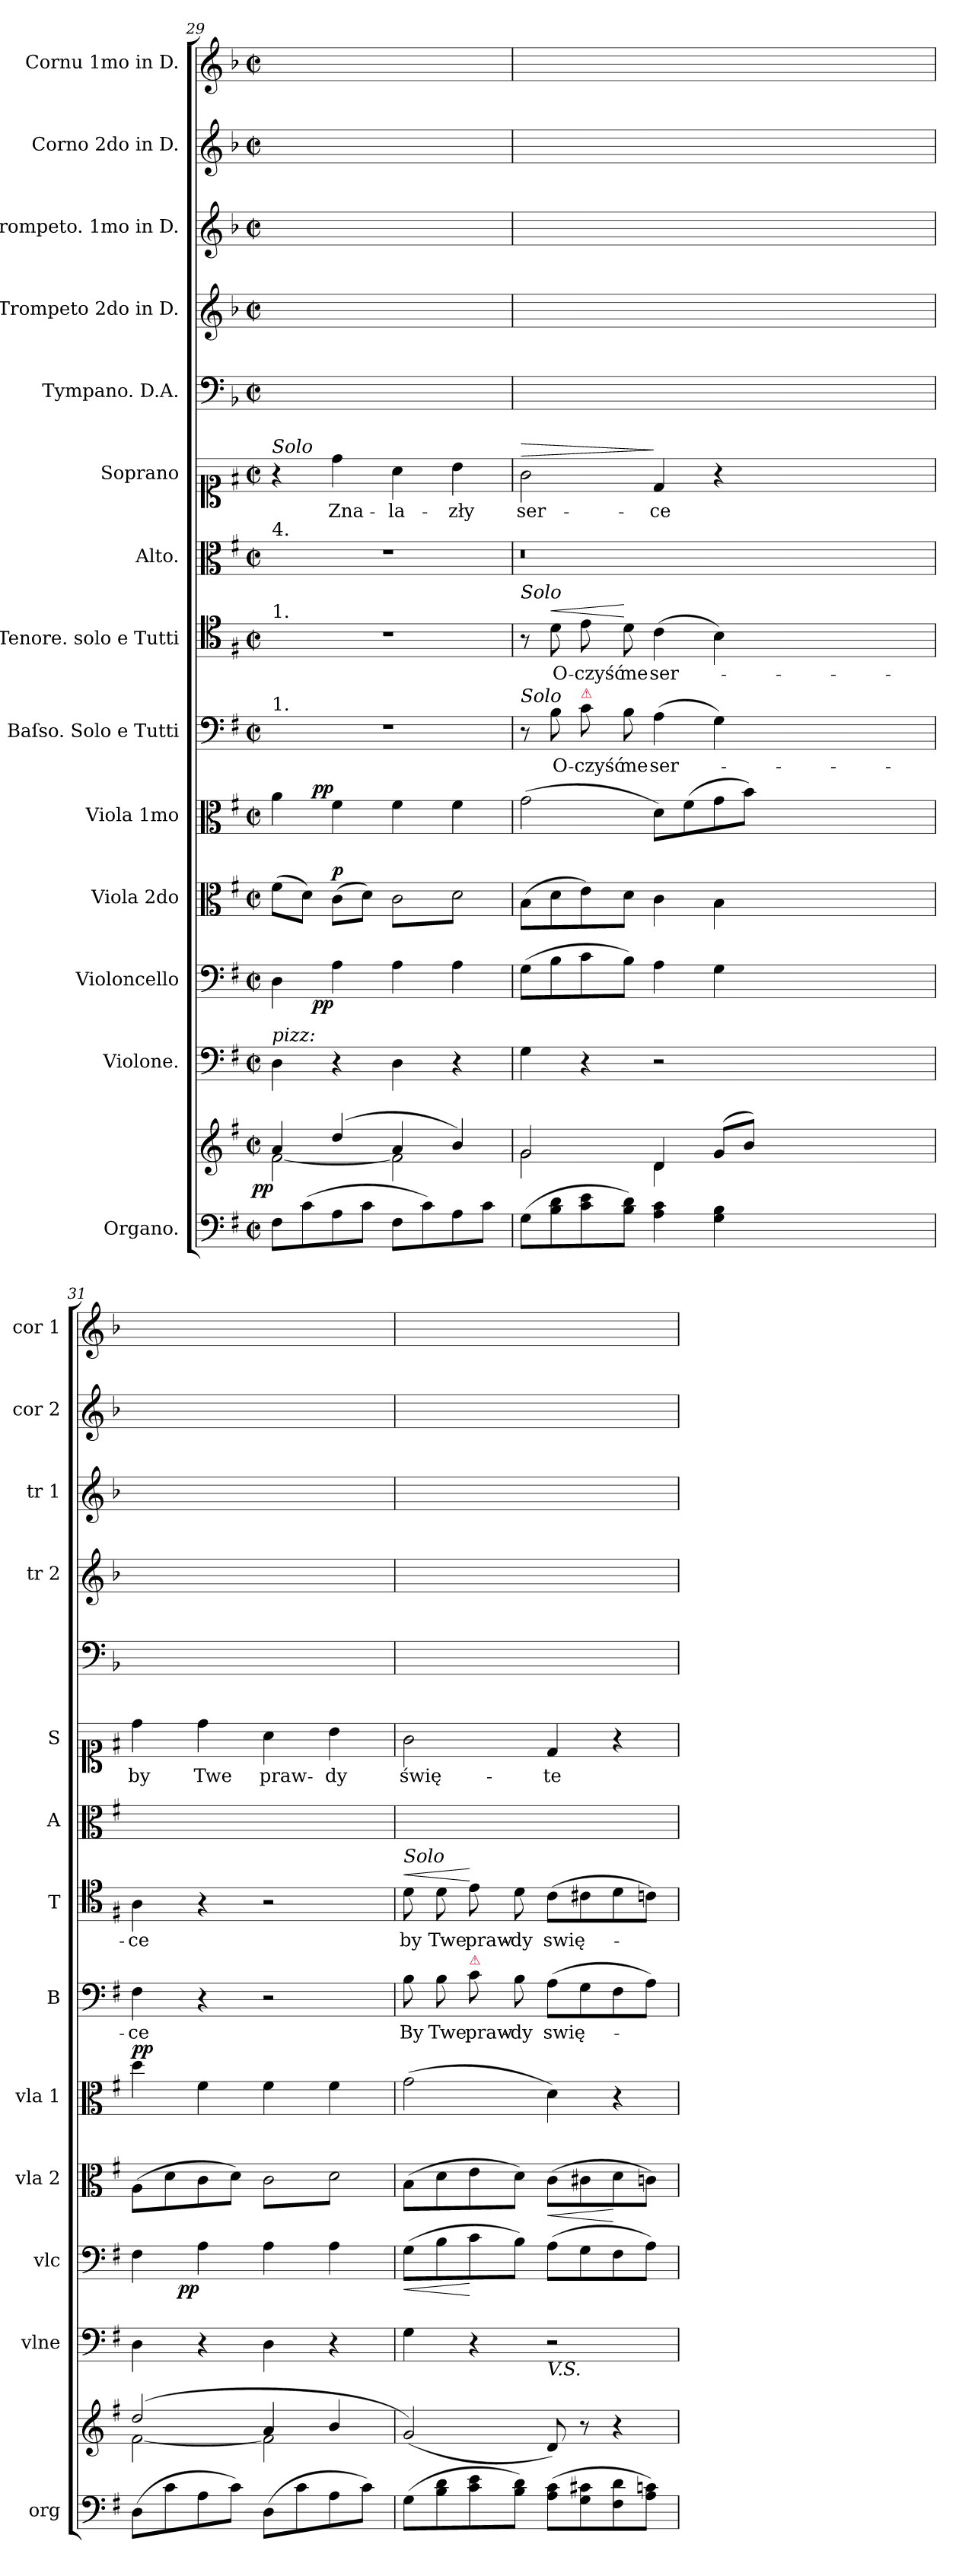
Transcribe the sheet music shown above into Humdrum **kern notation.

**kern	**kern	**dynam	**kern	**kern	**dynam	**kern	**dynam	**kern	**dynam	**kern	**text	**kern	**text	**dynam	**kern	**kern	**text	**dynam	**kern	**kern	**kern	**kern	**kern
*part14	*part14	*part14	*part13	*part12	*part12	*part11	*part11	*part10	*part10	*part9	*part9	*part8	*part8	*part8	*part7	*part6	*part6	*part6	*part5	*part4	*part3	*part2	*part1
*staff15	*staff14	*staff14/15	*staff13	*staff12	*staff12	*staff11	*staff11	*staff10	*staff10	*staff9	*staff9	*staff8	*staff8	*staff8	*staff7	*staff6	*staff6	*staff6	*staff5	*staff4	*staff3	*staff2	*staff1
*I"Organo.	*	*	*I"Violone.	*I"Violoncello	*	*I"Viola 2do	*	*I"Viola 1mo	*	*I"Baſso. Solo e Tutti	*	*I"Tenore. solo e Tutti	*	*	*I"Alto.	*I"Soprano	*	*	*I"Tympano. D.A.	*I"Trompeto 2do in D.	*I"Trompeto. 1mo in D.	*I"Corno 2do in D.	*I"Cornu 1mo in D.
*I'org	*	*	*I'vlne	*I'vlc	*	*I'vla 2	*	*I'vla 1	*	*I'B	*	*I'T	*	*	*I'A	*I'S	*	*	*	*I'tr 2	*I'tr 1	*I'cor 2	*I'cor 1
*clefF4	*clefG2	*	*clefF4	*clefF4	*	*clefC3	*	*clefC3	*	*clefF4	*	*clefC4	*	*	*clefC3	*clefC1	*	*	*clefF4	*clefG2	*clefG2	*clefG2	*clefG2
*	*	*	*	*	*	*	*	*	*	*	*	*	*	*	*	*	*	*	*ITrd-1c-2	*ITrd-1c-2	*ITrd-1c-2	*ITrd-1c-2	*ITrd-1c-2
*k[f#]	*k[f#]	*	*k[f#]	*k[f#]	*	*k[f#]	*	*k[f#]	*	*k[f#]	*	*k[f#]	*	*	*k[f#]	*k[f#]	*	*	*k[f#]	*k[f#]	*k[f#]	*k[f#]	*k[f#]
*G:	*G:	*	*G:	*G:	*	*G:	*	*G:	*	*G:	*	*G:	*	*	*G:	*G:	*	*	*G:	*G:	*G:	*G:	*G:
*M2/2	*M2/2	*	*M2/2	*M2/2	*	*M2/2	*	*M2/2	*	*M2/2	*	*M2/2	*	*	*M2/2	*M2/2	*	*	*M2/2	*M2/2	*M2/2	*M2/2	*M2/2
*met(c|)	*met(c|)	*	*met(c|)	*met(c|)	*	*met(c|)	*	*met(c|)	*	*met(c|)	*	*met(c|)	*	*	*met(c|)	*met(c|)	*	*	*met(c|)	*met(c|)	*met(c|)	*met(c|)	*met(c|)
=29	=29	=29	=29	=29	=29	=29	=29	=29	=29	=29	=29	=29	=29	=29	=29	=29	=29	=29	=29	=29	=29	=29	=29
*	*^	*	*	*	*	*	*	*	*	*	*	*	*	*	*	*	*	*	*	*	*	*	*
!	!	!	!	!	!	!	!	!	!	!	!	!	!	!	!	!	!LO:TX:a:i:t=Solo	!	!	!	!	!	!	!
!	!	!	!	!	!	!	!	!	!	!	!	!	!	!	!	!LO:TX:a:t=4.	!	!	!	!	!	!	!	!
!	!	!	!	!	!	!	!	!	!	!	!	!	!LO:TX:a:t=1.	!	!	!	!	!	!	!	!	!	!	!
!	!	!	!	!	!	!	!	!	!	!	!LO:TX:a:t=1.	!	!	!	!	!	!	!	!	!	!	!	!	!
!	!	!	!	!LO:TX:a:i:t=pizz&colon;	!	!	!	!	!	!	!	!	!	!	!	!	!	!	!	!	!	!	!	!
!	!	!	!LO:DY:rj	!	!	!	!	!	!	!	!	!	!	!	!	!	!	!	!	!	!	!	!	!
8F#\L	4a/	[2f#\	pp	4D\	4D\	.	(8f#\L	.	4a\	.	1r	.	1r	.	.	1r	4r	.	.	1ryy	1ryy	1ryy	1ryy	1ryy
(8c\	.	.	.	.	.	.	8d\J)	.	.	.	.	.	.	.	.	.	.	.	.	.	.	.	.	.
!	!	!	!	!	!	!LO:DY:b:rj	!	!LO:DY:a	!	!LO:DY:a:rj	!	!	!	!	!	!	!	!	!	!	!	!	!	!
8A\	(4dd/	.	.	4r	4A\	pp	(8c\L	p	4f#\	pp	.	.	.	.	.	.	4dd\	Zna-	.	.	.	.	.	.
8c\J	.	.	.	.	.	.	8d\J)	.	.	.	.	.	.	.	.	.	.	.	.	.	.	.	.	.
*	*	*	*	*	*	*	*tremolo	*	*	*	*	*	*	*	*	*	*	*	*	*	*	*	*	*
8F#\L	4a/	2f#\]	.	4D\	4A\	.	(8c\L	.	4f#\	.	.	.	.	.	.	.	4a\	-la-	.	.	.	.	.	.
8c\)	.	.	.	.	.	.	8d\)	.	.	.	.	.	.	.	.	.	.	.	.	.	.	.	.	.
8A\	4b/)	.	.	4r	4A\	.	8c\	.	4f#\	.	.	.	.	.	.	.	4b\	-zły	.	.	.	.	.	.
8c\J	.	.	.	.	.	.	8d\)J	.	.	.	.	.	.	.	.	.	.	.	.	.	.	.	.	.
*	*	*	*	*	*	*	*Xtremolo	*	*	*	*	*	*	*	*	*	*	*	*	*	*	*	*	*
=30	=30	=30	=30	=30	=30	=30	=30	=30	=30	=30	=30	=30	=30	=30	=30	=30	=30	=30	=30	=30	=30	=30	=30	=30
!	!	!	!	!	!	!	!	!	!	!	!	!	!LO:TX:a:i:t=Solo	!	!	!	!	!	!	!	!	!	!	!
!	!	!	!	!	!	!	!	!	!	!	!LO:TX:a:i:t=Solo	!	!	!	!	!	!	!	!	!	!	!	!	!
!	!	!	!	!	!	!	!	!	!	!	!	!	!	!	!	!	!	!	!LO:HP:a	!	!	!	!	!
(8G\L	2g/	2g\	.	4G\	(8G\L	.	(8B\L	.	(2g\	.	8r	.	8r	.	.	0.r	2g\	ser-	>	1ryy	1ryy	1ryy	1ryy	1ryy
!	!	!	!	!	!	!	!	!	!	!	!	!	!	!	!LO:HP:a	!	!	!	!	!	!	!	!	!
8B\ 8d\	.	.	.	.	8B\	.	8d\	.	.	.	8B\	O-	8d\	O-	<	.	.	.	.	.	.	.	.	.
!	!	!	!	!	!	!	!	!	!	!	!LO:TX:a:color=crimson:t=⚠	!	!	!	!	!	!	!	!	!	!	!	!	!
8c\ 8e\	.	.	.	4r	8c\	.	8e\)	.	.	.	8c\	-czyść	8e\	-czyść	.	.	.	.	.	.	.	.	.	.
8B\ 8d\J)	.	.	.	.	8B\J)	.	8d\J	.	.	.	8B\	me	8d\	me	[	.	.	.	.	.	.	.	.	.
4A\ 4c\	4d/	4d\	.	2r	4A\	.	4c\	.	8d\L)	.	(4A\	ser-	(4c\	ser-	.	.	4d/	-ce	]	.	.	.	.	.
.	.	.	.	.	.	.	.	.	(8f#\	.	.	.	.	.	.	.	.	.	.	.	.	.	.	.
4G\ 4B\	(<8g/L	4d\yy	.	.	4G\	.	4B\	.	8g\	.	4G\)	.	4B\)	.	.	.	4r	.	.	.	.	.	.	.
.	8b/J)	.	.	.	.	.	.	.	8b\J)	.	.	.	.	.	.	.	.	.	.	.	.	.	.	.
0ryy	0ryy	0ryy	.	0ryy	0ryy	.	0ryy	.	0ryy	.	0ryy	.	0ryy	.	.	.	0ryy	.	.	0ryy	0ryy	0ryy	0ryy	0ryy
=31	=31	=31	=31	=31	=31	=31	=31	=31	=31	=31	=31	=31	=31	=31	=31	=31	=31	=31	=31	=31	=31	=31	=31	=31
!	!	!	!	!	!	!	!	!	!	!LO:DY:a	!	!	!	!	!	!	!	!	!	!	!	!	!	!
(8D\L	(2dd/	[2f#\	.	4D\	4F#\	.	(8A\L	.	4dd\	pp	4F#\	-ce	4A\	-ce	.	1ryy	4dd\	by	.	1ryy	1ryy	1ryy	1ryy	1ryy
8c\	.	.	.	.	.	.	8d\	.	.	.	.	.	.	.	.	.	.	.	.	.	.	.	.	.
!	!	!	!	!	!	!LO:DY:b:rj	!	!	!	!	!	!	!	!	!	!	!	!	!	!	!	!	!	!
8A\	.	.	.	4r	4A\	pp	8c\	.	4f#\	.	4r	.	4r	.	.	.	4dd\	Twe	.	.	.	.	.	.
8c\J)	.	.	.	.	.	.	8d\J)	.	.	.	.	.	.	.	.	.	.	.	.	.	.	.	.	.
*	*	*	*	*	*	*	*tremolo	*	*	*	*	*	*	*	*	*	*	*	*	*	*	*	*	*
(8D\L	4a/	2f#\]	.	4D\	4A\	.	8c\L	.	4f#\	.	2r	.	2r	.	.	.	4a\	praw-	.	.	.	.	.	.
8c\	.	.	.	.	.	.	8d\	.	.	.	.	.	.	.	.	.	.	.	.	.	.	.	.	.
8A\	4b/	.	.	4r	4A\	.	8c\	.	4f#\	.	.	.	.	.	.	.	4b\	-dy	.	.	.	.	.	.
8c\J)	.	.	.	.	.	.	8d\J	.	.	.	.	.	.	.	.	.	.	.	.	.	.	.	.	.
*	*	*	*	*	*	*	*Xtremolo	*	*	*	*	*	*	*	*	*	*	*	*	*	*	*	*	*
*	*v	*v	*	*	*	*	*	*	*	*	*	*	*	*	*	*	*	*	*	*	*	*	*	*
=32	=32	=32	=32	=32	=32	=32	=32	=32	=32	=32	=32	=32	=32	=32	=32	=32	=32	=32	=32	=32	=32	=32	=32
!	!	!	!	!	!	!	!	!	!	!	!	!LO:TX:a:i:t=Solo	!	!	!	!	!	!	!	!	!	!	!
!	!	!	!	!	!LO:HP:b	!	!	!	!	!	!	!	!	!LO:HP:a	!	!	!	!	!	!	!	!	!
(8G\L	(>2g/)	.	4G\	(8G\L	<	(8B\L	.	(2g\	.	8B\	By	8d\	by	<	1ryy	2g\	świę-	.	1ryy	1ryy	1ryy	1ryy	1ryy
8B\ 8d\	.	.	.	8B\	.	8d\	.	.	.	8B\	Twe	8d\	Twe	.	.	.	.	.	.	.	.	.	.
!	!	!	!	!	!	!	!	!	!	!LO:TX:a:color=crimson:t=⚠	!	!	!	!	!	!	!	!	!	!	!	!	!
8c\ 8e\	.	.	4r	8c\	[	8e\	.	.	.	8c\	praw-	8e\	praw-	[	.	.	.	.	.	.	.	.	.
8B\ 8d\J)	.	.	.	8B\J)	.	8d\J)	.	.	.	8B\	-dy	8d\	-dy	.	.	.	.	.	.	.	.	.	.
!	!	!	!LO:TX:b:i:t=V.S.	!	!	!	!	!	!	!	!	!	!	!	!	!	!	!	!	!	!	!	!
!	!	!	!	!	!	!	!LO:HP:b	!	!	!	!	!	!	!	!	!	!	!	!	!	!	!	!
(8A\ 8c\L	8d/)	.	2r	(8A\L	.	(8c\L	<	4d\)	.	(8A\L	swię-	(8c\L	swię-	.	.	4d/	-te	.	.	.	.	.	.
8G\ 8c#X\	8r	.	.	8G\	.	8c#X\	.	.	.	8G\	.	8c#X\	.	.	.	.	.	.	.	.	.	.	.
8F#\ 8d\	4r	.	.	8F#\	.	8d\	[	4r	.	8F#\	.	8d\	.	.	.	4r	.	.	.	.	.	.	.
8A\ 8cn\J)	.	.	.	8A\J)	.	8cn\J)	.	.	.	8A\J)	.	8cn\J)	.	.	.	.	.	.	.	.	.	.	.
=	=	=	=	=	=	=	=	=	=	=	=	=	=	=	=	=	=	=	=	=	=	=	=
*-	*-	*-	*-	*-	*-	*-	*-	*-	*-	*-	*-	*-	*-	*-	*-	*-	*-	*-	*-	*-	*-	*-	*-
